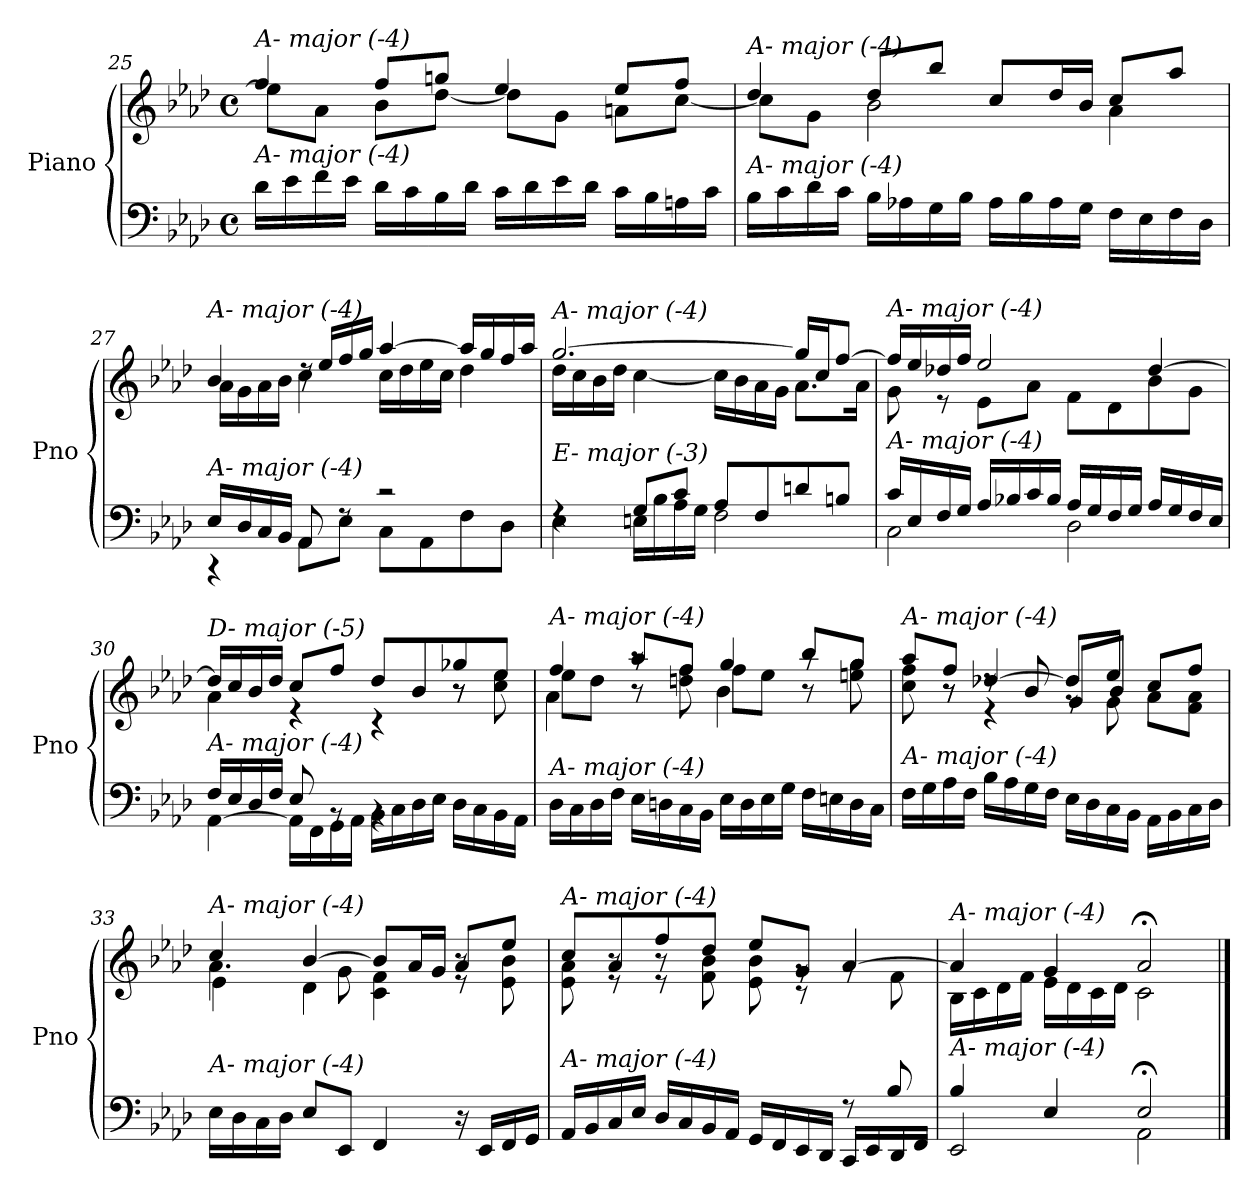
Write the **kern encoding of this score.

**kern	**kern
*part1	*part1
*staff2	*staff1
*I"Piano	*
*I'Pno	*
!!LO:LB:g=z
*clefF4	*clefG2
*k[b-e-a-d-]	*k[b-e-a-d-]
*M4/4	*M4/4
*met(c)	*met(c)
=25	=25
*	*^
!	!LO:TX:i:t=A- major (-4)	!
!LO:TX:i:t=A- major (-4)	!	!
16d-\LL	4ff/	8ee-\L]
16e-\	.	.
16f\	.	8a-\J
16e-\JJ	.	.
16d-\LL	8ff/L	8b-\L
16c\	.	.
16B-\	8ggn/J	[8dd-\J
16d-\JJ	.	.
16c\LL	4ee-/	8dd-\L]
16d-\	.	.
16e-\	.	8g\J
16d-\JJ	.	.
16c\LL	8ee-/L	8an\L
16B-\	.	.
16An\	8ff/J	[8cc\J
16c\JJ	.	.
=26	=26	=26
!	!LO:TX:i:t=A- major (-4)	!
!LO:TX:i:t=A- major (-4)	!	!
16B-\LL	4dd-/	8cc\L]
16c\	.	.
16d-\	.	8g\J
16c\JJ	.	.
16B-\LL	8dd-/L	2b-\
16A-X\	.	.
16G\	8bb-/J	.
16B-\JJ	.	.
16A-\LL	8cc/L	.
16B-\	.	.
16A-\	16dd-/L	.
16G\JJ	16b-/JJ	.
16F\LL	8cc/L	4a-\
16E-\	.	.
16F\	8aa-/J	.
16D-\JJ	.	.
!!LO:LB:g=z	!!
=27	=27	=27
*^	*	*
!	!	!LO:TX:i:t=A- major (-4)	!
!LO:TX:i:t=A- major (-4)	!	!	!
16E-/LL	4r	4b-/	16a-\LL
16D-/	.	.	16g\
16C/	.	.	16a-\
16BB-/JJ	.	.	16b-\JJ
8AA-/	8AA-\L	16rdd	4cc\
.	.	16ee-/LL	.
8rF	8E-\J	16ff/	.
.	.	16gg/JJ	.
2r	8C\L	[4aa-/	16cc\LL
.	.	.	16dd-\
.	8AA-\	.	16ee-\
.	.	.	16cc\JJ
.	8F\	16aa-/LL]	4dd-\
.	.	16gg/	.
.	8D-\J	16ff/	.
.	.	16aa-/JJ	.
=28	=28	=28	=28
!	!	!LO:TX:i:t=A- major (-4)	!
!LO:TX:i:t=E- major (-3)	!	!	!
4rF	4E-\	[2.gg/	16dd-\LL
.	.	.	16cc\
.	.	.	16b-\
.	.	.	16dd-\JJ
8G/L	16En\LL	.	[4cc\
.	16B-\	.	.
8c/J	16A-\	.	.
.	16G\JJ	.	.
8A-/L	2F\	.	16cc\LL]
.	.	.	16b-\
8F/	.	.	16a-\
.	.	.	16g\JJ
8dn/	.	16gg/LL]	8.a-\L
.	.	16cc/J	.
8Bn/J	.	[8ff/J	.
.	.	.	16a-\Jk
!!LO:PB:g=z	!!
=29	=29	=29	=29
!	!	!LO:TX:i:t=A- major (-4)	!
!LO:TX:i:t=A- major (-4)	!	!	!
16c/LL	2C\	16ff/LL]	8g\
16E-/	.	16ee-/	.
16F/	.	16dd-X/	8r
16G/JJ	.	16ff/JJ	.
16A-/LL	.	2ee-/	8e-\L
16B-X/	.	.	.
16c/	.	.	8a-\J
16B-/JJ	.	.	.
16A-/LL	2D-\	.	8f\L
16G/	.	.	.
16F/	.	.	8d-\
16G/JJ	.	.	.
16A-/LL	.	[4dd-/	8b-\
16G/	.	.	.
16F/	.	.	8g\J
16E-/JJ	.	.	.
!!LO:LB:g=z
=30	=30	=30	=30
*	*^	*^	*^
!	!	!	!LO:TX:i:t=D- major (-5)	!	!	!
!LO:TX:i:t=A- major (-4)	!	!	!	!	!	!
2.ryy	16F/LL	[4AA-\	16dd-/LL]	4a-\	2.ryy	2.ryy
.	16E-/	.	16cc/	.	.	.
.	16D-/	.	16b-/	.	.	.
.	16F/JJ	.	16dd-/JJ	.	.	.
.	8E-/	16AA-\LL]	8cc/L	4r	.	.
.	.	16FF\	.	.	.	.
.	8rBB	16GG\	8ff/J	.	.	.
.	.	16AA-\JJ	.	.	.	.
.	4rBB	16BB-\LL	8dd-/L	4r	.	.
.	.	16C\	.	.	.	.
.	.	16D-\	8b-/	.	.	.
.	.	16E-\JJ	.	.	.	.
8ryy	16D-\LL	4ryy	8gg-X/	8r	8r	4ryy
.	16C\	.	.	.	.	.
8ryy	16BB-\	.	8ee-/J	8cc\ 8ee-\	8ryy	.
.	16AA-\JJ	.	.	.	.	.
*	*v	*v	*	*	*	*
*	*	*	*	*v	*v
=31	=31	=31	=31	=31
!	!	!LO:TX:i:t=A- major (-4)	!	!
!LO:TX:i:t=A- major (-4)	!	!	!	!
4.ryy	16D-\LL	4ff/	8ee-\L	4a-\
.	16C\	.	.	.
.	16D-\	.	8dd-\J	.
.	16F\JJ	.	.	.
.	16E-\LL	8aa-/L	8raa	8r
.	16Dn\	.	.	.
8ryy	16C\	8ff/J	8ddn\ 8ff\	8ryy
.	16BB-\JJ	.	.	.
4.ryy	16E-\LL	4gg/	8ff\L	4b-\
.	16D\	.	.	.
.	16E-\	.	8ee-\J	.
.	16G\JJ	.	.	.
.	16F\LL	8bb-/L	8raa	8r
.	16En\	.	.	.
8ryy	16D\	8gg/J	8een\ 8gg\	8ryy
.	16C\JJ	.	.	.
!!LO:LB:g=z	!!	!!
=32	=32	=32	=32	=32
!	!	!LO:TX:i:t=A- major (-4)	!	!
!LO:TX:i:t=A- major (-4)	!	!	!	!
8ryy	16F\LL	8aa-/L	8cc\ 8ff\	8ryy
.	16G\	.	.	.
2ryy	16A-\	8ff/J	8r	8r
.	16F\JJ	.	.	.
.	16B-\LL	[4dd-X/	8rdd	4re
.	16A-\	.	.	.
.	16G\	.	8b-/	.
.	16F\JJ	.	.	.
.	16E-\LL	8dd-/L]	8g/L	8rg
.	16D-\	.	.	.
8ryy	16C\	8ee-/J	8b-/J	8g\
.	16BB-\JJ	.	.	.
4ryy	16AA-\LL	8cc/L	8a-\L	4ryy
.	16BB-\	.	.	.
.	16C\	8ff/J	8f\ 8a-\J	.
.	16D-\JJ	.	.	.
!!LO:LB:g=z	!!	!!
=33	=33	=33	=33	=33
!	!	!LO:TX:i:t=A- major (-4)	!	!
!LO:TX:i:t=A- major (-4)	!	!	!	!
2ryy	16E-\LL	4cc/	4.a-\	4e-\
.	16D-\	.	.	.
.	16C\	.	.	.
.	16D-\JJ	.	.	.
.	8E-/L	[4b-/	.	4d-\
.	8EE-/J	.	8g\	.
4ryy	4FF/	8b-/L]	4c\ 4f\	4ryy
.	.	16a-/L	.	.
.	.	16g/JJ	.	.
8ryy	16r	8a-/L	8r	8re
.	16EE-/LL	.	.	.
8ryy	16FF/	8ee-/J	8e-\ 8b-\	8ryy
.	16GG/JJ	.	.	.
=34	=34	=34	=34	=34
*	*^	*	*	*^
!	!	!	!LO:TX:i:t=A- major (-4)	!	!	!
!LO:TX:i:t=A- major (-4)	!	!	!	!	!	!
8ryy	16AA-/LL	2.ryy	8cc/L	8e-\ 8a-\	8ryy	2.ryy
.	16BB-/	.	.	.	.	.
4ryy	16C/	.	8a-/	8r	8re	.
.	16E-/JJ	.	.	.	.	.
.	16D-/LL	.	8ff/	8r	8re	.
.	16C/	.	.	.	.	.
4ryy	16BB-/	.	8dd-/J	8f\ 8b-\	4ryy	.
.	16AA-/JJ	.	.	.	.	.
.	16GG/LL	.	8ee-/L	8e-\ 8b-\	.	.
.	16FF/	.	.	.	.	.
8ryy	16EE-/	.	8g/J	8rg	8rc	.
.	16DD-/JJ	.	.	.	.	.
4ryy	16CC/LL	8rF	[4a-/	8rg	4ryy	4ryy
.	16EE-/	.	.	.	.	.
.	16DD-/	8B-/	.	8f\	.	.
.	16FF/JJ	.	.	.	.	.
*	*v	*v	*	*	*	*
*	*	*	*v	*v	*v
=35	=35	=35	=35
!	!	!LO:TX:i:t=A- major (-4)	!
!LO:TX:i:t=A- major (-4)	!	!	!
2EE-/	4B-/	4a-/]	16B-\LL
.	.	.	16c\
.	.	.	16d-\
.	.	.	16f\JJ
.	4E-/	4g/	16e-\LL
.	.	.	16d-\
.	.	.	16c\
.	.	.	16d-\JJ
2AA-;\	2E-/	2a-;</	2c\
*v	*v	*	*
*	*v	*v
==	==
*-	*-
